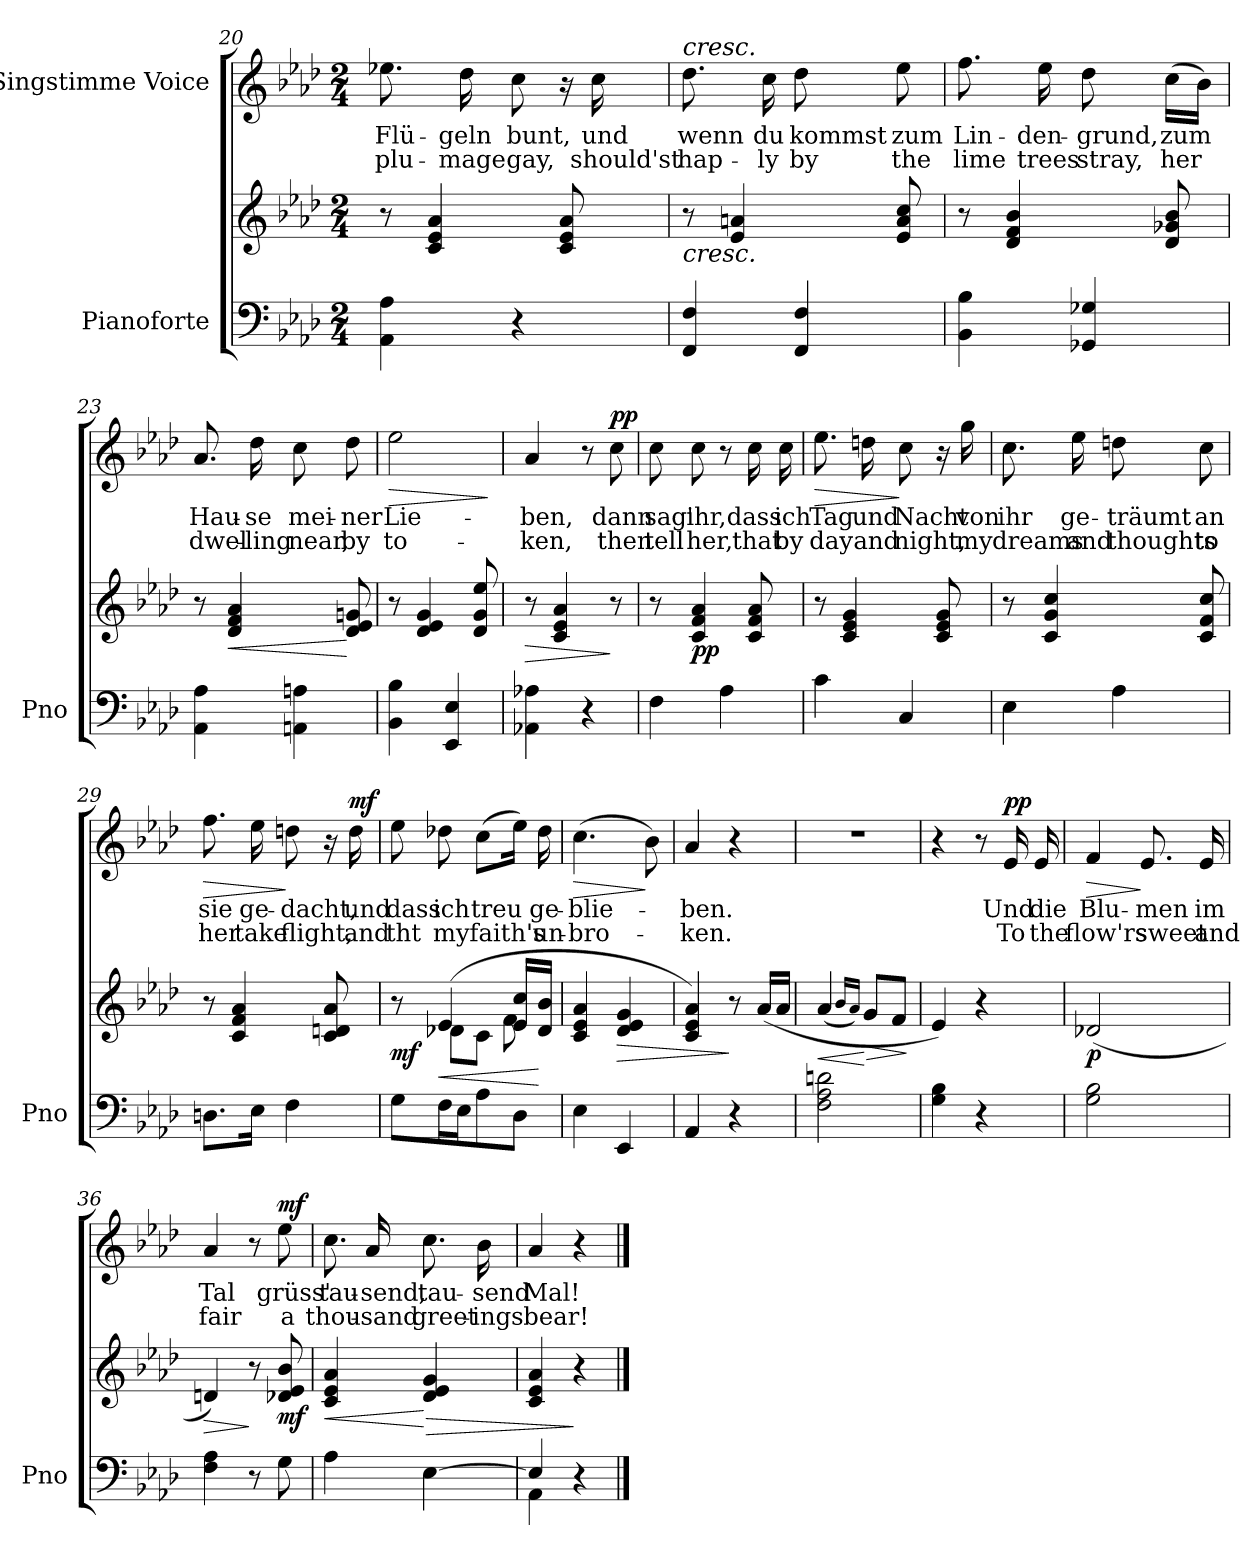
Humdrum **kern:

**kern	**kern	**dynam	**kern	**text	**text	**dynam
*part2	*part2	*part2	*part1	*part1	*part1	*part1
*staff3	*staff2	*staff2/3	*staff1	*staff1	*staff1	*staff1
*I"Pianoforte	*	*	*I"Singstimme Voice	*	*	*
*I'Pno	*	*	*	*	*	*
*clefF4	*clefG2	*	*clefG2	*	*	*
*k[b-e-a-d-]	*k[b-e-a-d-]	*	*k[b-e-a-d-]	*	*	*
*M2/4	*M2/4	*	*M2/4	*	*	*
=20	=20	=20	=20	=20	=20	=20
4AA-\ 4A-\	8r	.	8.ee-X\	Flü-	plu-	.
.	4c/ 4e-/ 4a-/	.	.	.	.	.
.	.	.	16dd-\	-geln	-mage	.
4r	.	.	8cc\	bunt,	gay,	.
.	8c/ 8e-/ 8a-/	.	16r	.	.	.
.	.	.	16cc\	und	should'st	.
=21	=21	=21	=21	=21	=21	=21
!	!	!	!LO:TX:a:i:t=cresc.	!	!	!
!	!LO:TX:b:i:t=cresc.	!	!	!	!	!
4FF/ 4F/	8r	.	8.dd-\	wenn	hap-	.
.	4e-/ 4an/	.	.	.	.	.
.	.	.	16cc\	du	-ly	.
4FF/ 4F/	.	.	8dd-\	kommst	by	.
.	8e-/ 8a/ 8cc/	.	8ee-\	zum	the	.
=22	=22	=22	=22	=22	=22	=22
4BB-\ 4B-\	8r	.	8.ff\	Lin-	lime	.
.	4d-/ 4f/ 4b-/	.	.	.	.	.
.	.	.	16ee-\	-den-	trees	.
4GG-X/ 4G-X/	.	.	8dd-\	-grund,	stray,	.
.	8d-/ 8g-X/ 8b-/	.	(16cc\LL	zum	her	.
.	.	.	16b-\JJ)	.	.	.
=23	=23	=23	=23	=23	=23	=23
4AA-\ 4A-\	8r	.	8.a-/	Hau-	dwel-	.
!	!	!LO:HP:b	!	!	!	!
.	4d-/ 4f/ 4a-/	<	.	.	.	.
.	.	.	16dd-\	-se	-ling	.
4AAn\ 4An\	.	.	8cc\	mei-	near,	.
.	8d-/ 8e-/ 8gn/	[	8dd-\	-ner	by	.
=24	=24	=24	=24	=24	=24	=24
!	!	!	!	!	!	!LO:HP:b
4BB-\ 4B-\	8r	.	2ee-\	Lie-	to-	>
.	4d-/ 4e-/ 4g/	.	.	.	.	.
4EE-/ 4E-/	.	.	.	.	.	.
.	8d-/ 8g/ 8ee-/	.	.	.	.	.
.	.	.	.	.	.	]
=25	=25	=25	=25	=25	=25	=25
!	!	!LO:HP:b	!	!	!	!
4AA-X\ 4A-X\	8r	>	4a-/	-ben,	-ken,	.
.	4c/ 4e-/ 4a-/	.	.	.	.	.
4r	.	.	8r	.	.	.
!	!	!	!	!	!	!LO:DY:a
.	8r	]	8cc\	dann	then	pp
=26	=26	=26	=26	=26	=26	=26
4F\	8r	.	8cc\	sag'	tell	.
!	!	!LO:DY:b	!	!	!	!
.	4c/ 4f/ 4a-/	pp	8cc\	ihr,	her,	.
4A-\	.	.	8r	.	.	.
.	8c/ 8f/ 8a-/	.	16cc\	dass	that	.
.	.	.	16cc\	ich	by	.
=27	=27	=27	=27	=27	=27	=27
!	!	!	!	!	!	!LO:HP:b
4c\	8r	.	8.ee-\	Tag	day	>
.	4c/ 4e-/ 4g/	.	.	.	.	.
.	.	.	16ddn\	und	and	.
4C/	.	.	8cc\	Nacht	night,	]
.	8c/ 8e-/ 8g/	.	16r	.	.	.
.	.	.	16gg\	von	my	.
=28	=28	=28	=28	=28	=28	=28
4E-\	8r	.	8.cc\	ihr	dreams	.
.	4c/ 4g/ 4cc/	.	.	.	.	.
.	.	.	16ee-\	ge-	and	.
4A-\	.	.	8ddn\	-träumt	thoughts	.
.	8c/ 8f/ 8cc/	.	8cc\	an	to	.
=29	=29	=29	=29	=29	=29	=29
!	!	!	!	!	!	!LO:HP:b
8.Dn\L	8r	.	8.ff\	sie	her	>
.	4c/ 4f/ 4a-/	.	.	.	.	.
16E-\Jk	.	.	16ee-\	ge-	take	.
4F\	.	.	8ddn\	-dacht,	flight,	]
.	8c/ 8dn/ 8a-/	.	16r	.	.	.
!	!	!	!	!	!	!LO:DY:a
.	.	.	16dd\	und	and	mf
=30	=30	=30	=30	=30	=30	=30
*	*^	*	*	*	*	*
!	!	!	!LO:DY:b	!	!	!	!
8G\L	8r	8ryy	mf	8ee-\	dass	tht	.
!	!	!	!LO:HP:b	!	!	!	!
16F\L	(4e-/	8d-X\L	<	8dd-X\	ich	my	.
16E-\J	.	.	.	.	.	.	.
8A-\	.	8c\J	.	(8cc\L	treu	faith's	.
8D-\J	16e-/ 16cc/LL	8f\	.	16ee-\Jk)	.	.	.
.	16d-/ 16b-/JJ	.	[	16dd-\	ge-	un-	.
*	*v	*v	*	*	*	*	*
=31	=31	=31	=31	=31	=31	=31
!	!	!	!	!	!	!LO:HP:b
4E-\	4c/ 4e-/ 4a-/	.	(4.cc\	-blie-	-bro-	>
!	!	!LO:HP:b	!	!	!	!
4EE-/	4d-/ 4e-/ 4g/	>	.	.	.	.
.	.	.	8b-\)	.	.	]
=32	=32	=32	=32	=32	=32	=32
4AA-/	4c/ 4e-/ 4a-/)	.	4a-/	-ben.	-ken.	.
4r	8r	]	4r	.	.	.
.	(16a-/LL	.	.	.	.	.
.	16a-/JJ	.	.	.	.	.
=33	=33	=33	=33	=33	=33	=33
!	!	!LO:HP:b	!	!	!	!
2F\ 2A-\ 2dn\	(4a-/	<	2r	.	.	.
.	16qb-/LL	.	.	.	.	.
.	16qa-/JJ)	.	.	.	.	.
!	!	!LO:HP:n=1:b	!	!	!	!
.	8g/L	[ >	.	.	.	.
.	8f/J	.	.	.	.	.
.	.	]	.	.	.	.
=34	=34	=34	=34	=34	=34	=34
4G\ 4B-\	4e-/)	.	4r	.	.	.
4r	4r	.	8r	.	.	.
!	!	!	!	!	!	!LO:DY:a
.	.	.	16e-/	Und	To	pp
.	.	.	16e-/	die	the	.
=35	=35	=35	=35	=35	=35	=35
!	!	!LO:DY:b	!	!	!	!LO:HP:b
2G\ 2B-\	(2d-X/	p	4f/	Blu-	flow'rs	>
.	.	.	8.e-/	-men	sweet	]
.	.	.	16e-/	im	and	.
=36	=36	=36	=36	=36	=36	=36
!	!	!LO:HP:b	!	!	!	!
4F\ 4A-\	4dn/)	>	4a-/	Tal	fair	.
8r	8r	]	8r	.	.	.
!	!	!LO:DY:b	!	!	!	!LO:DY:a
8G\	8d-X/ 8e-/ 8b-/	mf	8ee-\	grüss'	a	mf
=37	=37	=37	=37	=37	=37	=37
!	!	!LO:HP:b	!	!	!	!
4A-\	4c/ 4e-/ 4a-/	<	8.cc\	tau-	thou-	.
.	.	.	16a-/	-send,	-sand	.
!	!	!LO:HP:n=1:b	!	!	!	!
[>4E-\	4d-/ 4e-/ 4g/	[ >	8.cc\	tau-	greet-	.
.	.	.	16b-\	-send	-ings	.
=38	=38	=38	=38	=38	=38	=38
*^	*	*	*	*	*	*
4E-/]	4AA-\	4c/ 4e-/ 4a-/	.	4a-/	Mal!	bear!	.
4r	4ryy	4r	]	4r	.	.	.
*v	*v	*	*	*	*	*	*
==	==	==	==	==	==	==
*-	*-	*-	*-	*-	*-	*-
